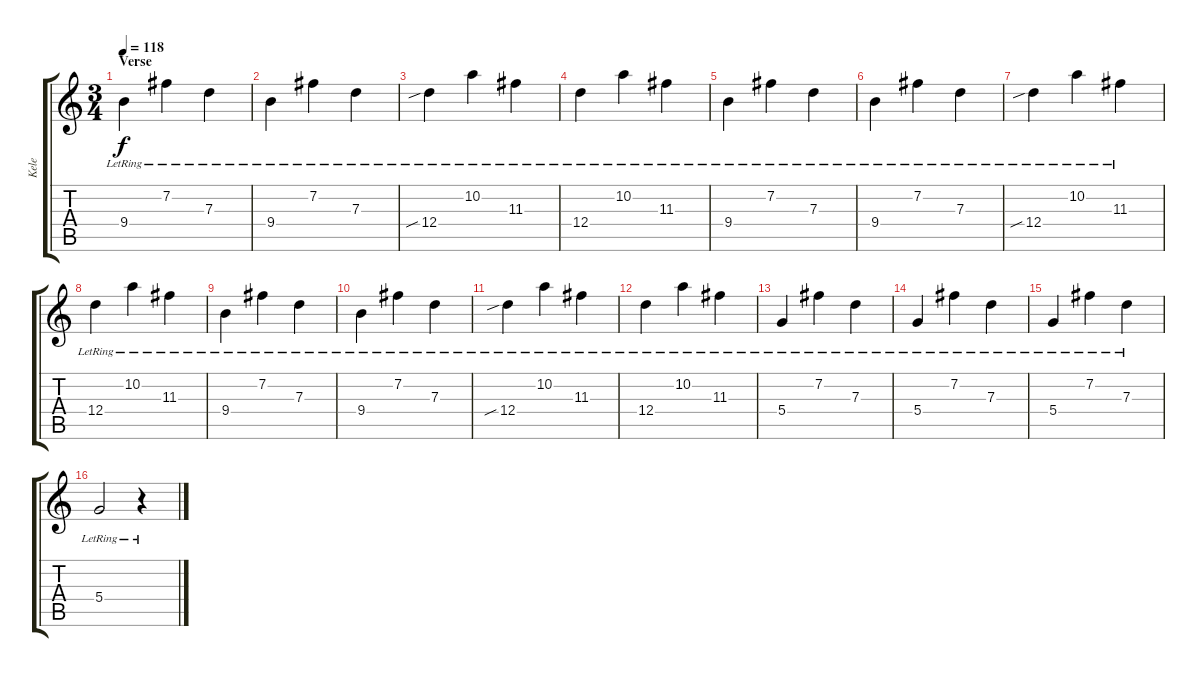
\track ("Kele" "Kele") {instrument electricguitarclean}
\staff {score tabs}
\tuning (E4 B3 G3 D3 A2 E2) {hide}
\ts (3 4)
\section ("" "Verse")
\tempo 118
\clef g2
\ks c
9.4{lr}.4{dy f} 7.2{lr}.4 7.3{lr}.4 |
9.4{lr}.4 7.2{lr}.4 7.3{lr}.4 |
12.4{sib lr}.4 10.2{lr}.4 11.3{lr}.4 |
12.4{lr}.4 10.2{lr}.4 11.3{lr}.4 |
9.4{lr}.4 7.2{lr}.4 7.3{lr}.4 |
9.4{lr}.4 7.2{lr}.4 7.3{lr}.4 |
12.4{sib lr}.4 10.2{lr}.4 11.3{lr}.4 |
12.4{lr}.4 10.2{lr}.4 11.3{lr}.4 |
9.4{lr}.4 7.2{lr}.4 7.3{lr}.4 |
9.4{lr}.4 7.2{lr}.4 7.3{lr}.4 |
12.4{sib lr}.4 10.2{lr}.4 11.3{lr}.4 |
12.4{lr}.4 10.2{lr}.4 11.3{lr}.4 |
5.4{lr}.4 7.2{lr}.4 7.3{lr}.4 |
5.4{lr}.4 7.2{lr}.4 7.3{lr}.4 |
5.4{lr}.4 7.2{lr}.4 7.3{lr}.4 |
5.4{lr}.2 r.4
